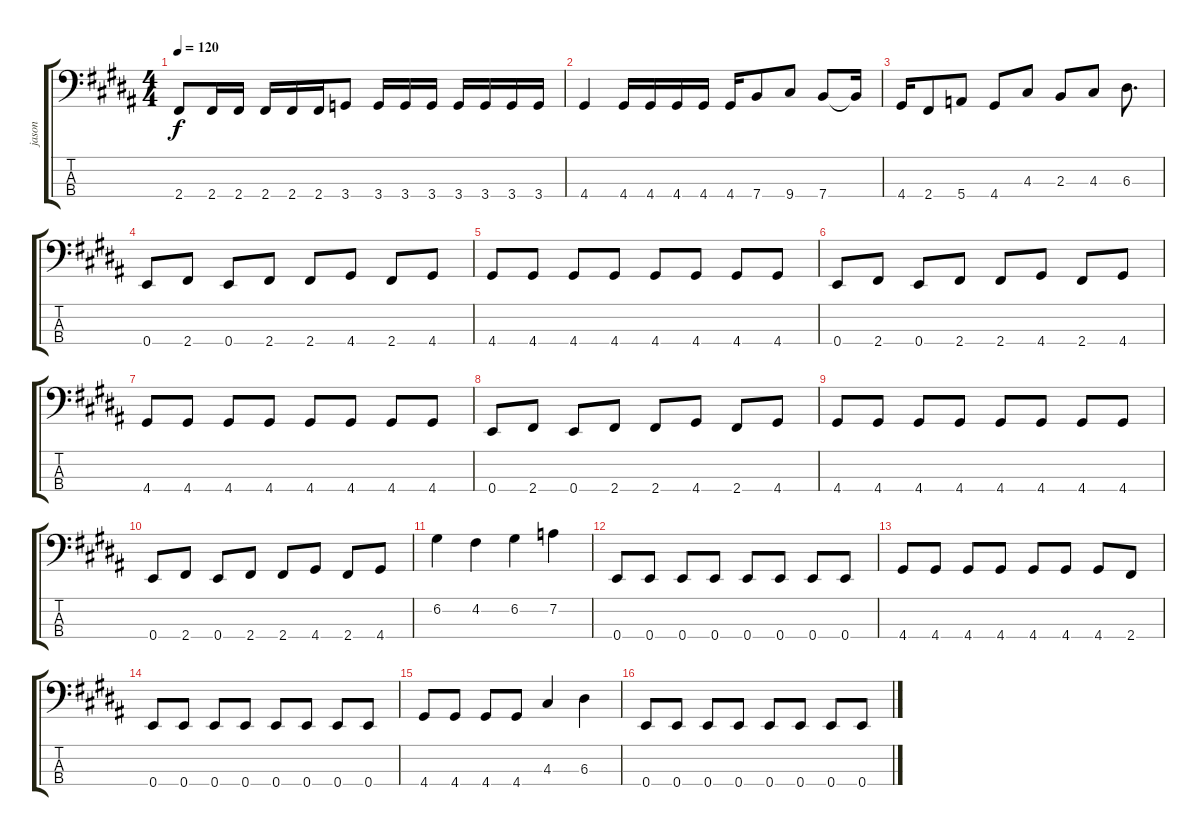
\track ("jason" "jason") {instrument electricbasspick}
\staff {score tabs}
\tuning (G2 D2 A1 E1) {hide}
\ts (4 4)
\tempo 120
\clef f4
\ks g#minor
2.4.8{dy f} 2.4.16 2.4.16 2.4.16 2.4.16 2.4.16 3.4.8 3.4.16 3.4.16 3.4.16 3.4.16 3.4.16 3.4.16 3.4.16 |
4.4.4 4.4.16 4.4.16 4.4.16 4.4.16 4.4.16 7.4.8 9.4.8 7.4.8 7.4{t}.16 |
4.4.16 2.4.8 5.4.8 4.4.8 4.3.8 2.3.8 4.3.8 6.3.8{d} |
0.4.8 2.4.8 0.4.8 2.4.8 2.4.8 4.4.8 2.4.8 4.4.8 |
4.4.8 4.4.8 4.4.8 4.4.8 4.4.8 4.4.8 4.4.8 4.4.8 |
0.4.8 2.4.8 0.4.8 2.4.8 2.4.8 4.4.8 2.4.8 4.4.8 |
4.4.8 4.4.8 4.4.8 4.4.8 4.4.8 4.4.8 4.4.8 4.4.8 |
0.4.8 2.4.8 0.4.8 2.4.8 2.4.8 4.4.8 2.4.8 4.4.8 |
4.4.8 4.4.8 4.4.8 4.4.8 4.4.8 4.4.8 4.4.8 4.4.8 |
0.4.8 2.4.8 0.4.8 2.4.8 2.4.8 4.4.8 2.4.8 4.4.8 |
6.2.4 4.2.4 6.2.4 7.2.4 |
0.4.8 0.4.8 0.4.8 0.4.8 0.4.8 0.4.8 0.4.8 0.4.8 |
4.4.8 4.4.8 4.4.8 4.4.8 4.4.8 4.4.8 4.4.8 2.4.8 |
0.4.8 0.4.8 0.4.8 0.4.8 0.4.8 0.4.8 0.4.8 0.4.8 |
4.4.8 4.4.8 4.4.8 4.4.8 4.3.4 6.3.4 |
0.4.8 0.4.8 0.4.8 0.4.8 0.4.8 0.4.8 0.4.8 0.4.8
